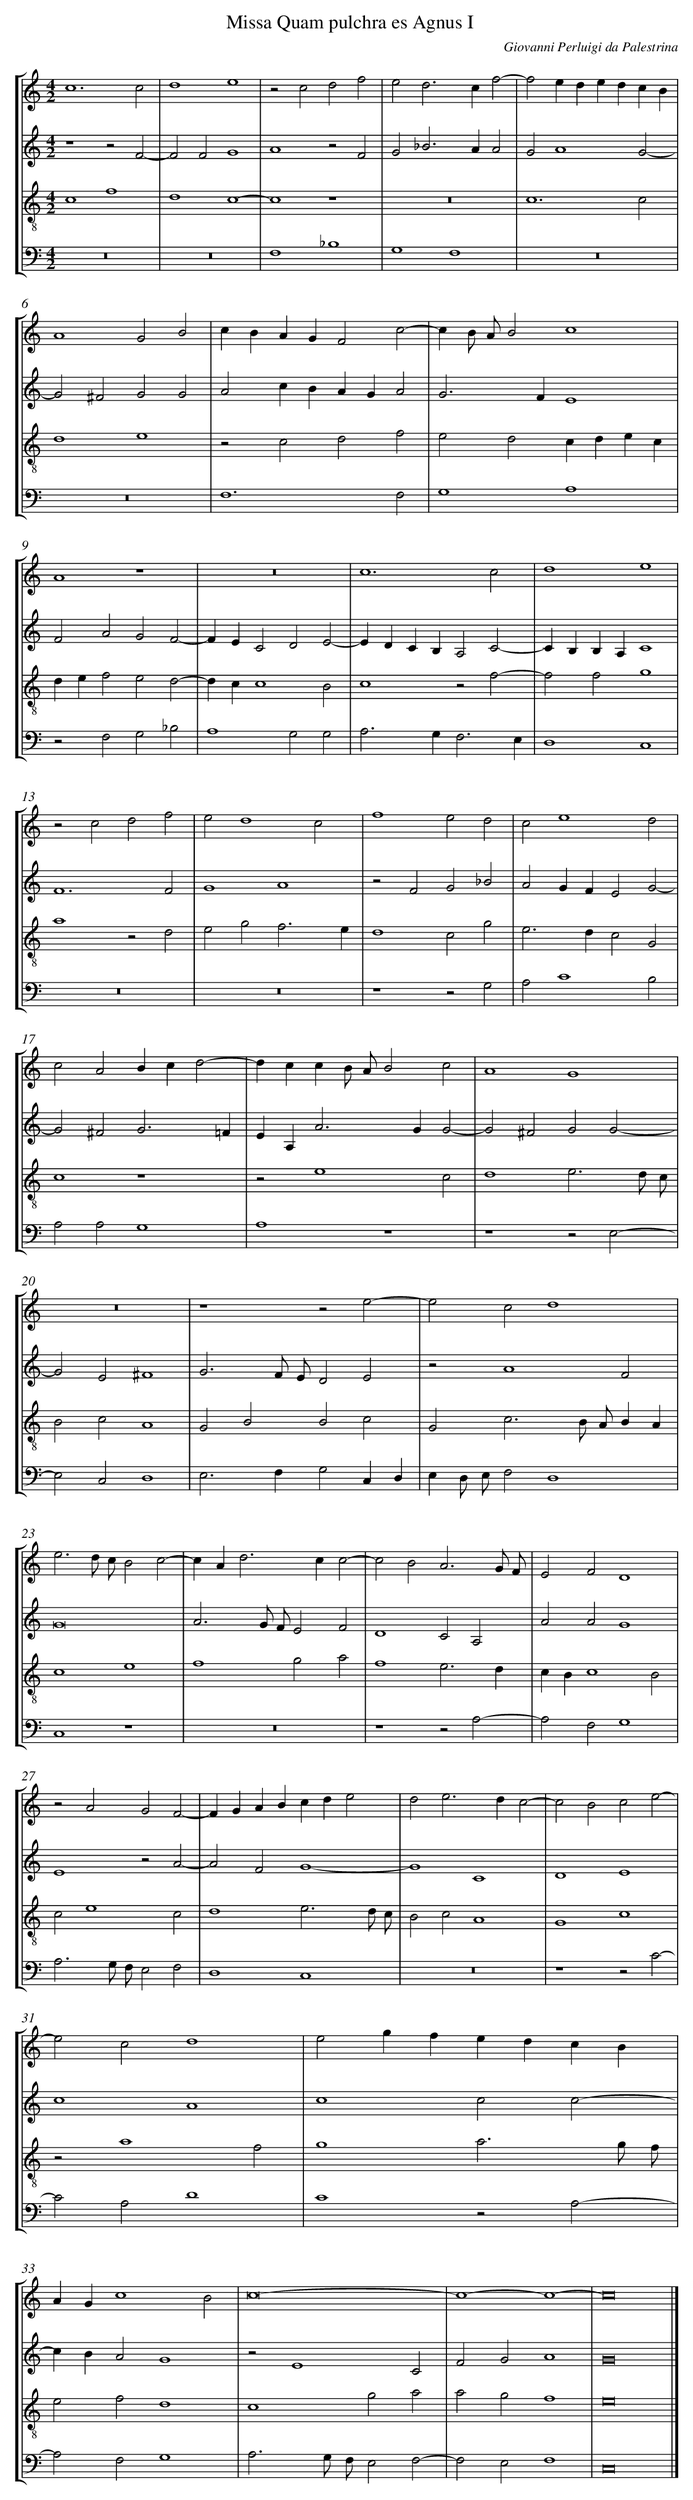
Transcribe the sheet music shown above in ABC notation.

X:1
T: Missa Quam pulchra es Agnus I
C: Giovanni Perluigi da Palestrina
L: 1/4
M: 4/2
%%staves [1 2 3 4]
V: 1 clef=treble
V: 2 clef=treble
V: 3 clef=treble-8
V: 4 clef=bass
K: C
[V:1] c6c2 |
[V:2] z4z2F2- |
[V:3] c4f4 |
[V:4] z8 |
[V:1] d4e4 |
[V:2] F2F2G4 |
[V:3] d4c4- |
[V:4] z8 |
[V:1] z2c2d2f2 |
[V:2] A4z2F2 |
[V:3] c4z4 |
[V:4] F,4_B,4 |
[V:1] e2d2>c2f2- |
[V:2] G2_B2>A2A2 |
[V:3] z8 |
[V:4] G,4F,4 |
[V:1] f2ededcB |
[V:2] G2A4G2- |
[V:3] c6c2 |
[V:4] z8 |
[V:1] A4G2B2 |
[V:2] G2^F2G2G2 |
[V:3] d4e4 |
[V:4] z8 |
[V:1] cBAGF2c2- |
[V:2] A2cBAGA2 |
[V:3] z2c2d2f2 |
[V:4] F,6F,2 |
[V:1] cB/ A/B2c4 |
[V:2] G2>F2E4 |
[V:3] e2d2cdec |
[V:4] G,4A,4 |
[V:1] A4z4 |
[V:2] F2A2G2F2- |
[V:3] def2e2d2- |
[V:4] z2F,2G,2_B,2 |
[V:1] z8 |
[V:2] FEC2D2E2- |
[V:3] dcc4B2 |
[V:4] A,4G,2G,2 |
[V:1] c6c2 |
[V:2] EDCB,A,2C2- |
[V:3] c4z2f2- |
[V:4] A,2>G,2F,3E, |
[V:1] d4e4 |
[V:2] CB,B,A,C4 |
[V:3] f2f2g4 |
[V:4] D,4C,4 |
[V:1] z2c2d2f2 |
[V:2] F6F2 |
[V:3] a4z2d2 |
[V:4] z8 |
[V:1] e2d4c2 |
[V:2] G4A4 |
[V:3] e2g2f3e |
[V:4] z8 |
[V:1] f4e2d2 |
[V:2] z2F2G2_B2 |
[V:3] d4c2g2 |
[V:4] z4z2G,2 |
[V:1] c2e4d2 |
[V:2] A2GFE2G2- |
[V:3] e2>d2c2G2 |
[V:4] A,2C4B,2 |
[V:1] c2A2Bcd2- |
[V:2] G2^F2G3=F |
[V:3] c4z4 |
[V:4] A,2A,2G,4 |
[V:1] dccB/ A/B2c2 |
[V:2] EA,2<A2GG2- |
[V:3] z2e4c2 |
[V:4] A,4z4 |
[V:1] A4G4 |
[V:2] G2^F2G2G2- |
[V:3] d4e3d/ c/ |
[V:4] z4z2E,2- |
[V:1] z8 |
[V:2] G2E2^F4 |
[V:3] B2c2A4 |
[V:4] E,2C,2D,4 |
[V:1] z4z2e2- |
[V:2] G3F/ E/D2E2 |
[V:3] G2B2B2c2 |
[V:4] E,2>F,2G,2C,D, |
[V:1] e2c2d4 |
[V:2] z2A4F2 |
[V:3] G2c3B/ A/BA |
[V:4] E,D,/ E,/F,2D,4 |
[V:1] e3d/ c/B2c2- |
[V:2] G8 |
[V:3] c4e4 |
[V:4] C,4z4 |
[V:1] cA2<d2cc2- |
[V:2] A3G/ F/E2F2 |
[V:3] f4g2a2 |
[V:4] z8 |
[V:1] c2B2A3G/ F/ |
[V:2] D4C2A,2 |
[V:3] f4e3d |
[V:4] z4z2A,2- |
[V:1] E2F2D4 |
[V:2] A2A2G4 |
[V:3] cBc4B2 |
[V:4] A,2F,2G,4 |
[V:1] z2A2G2F2- |
[V:2] E4z2A2- |
[V:3] c2e4c2 |
[V:4] A,3G,/ F,/E,2F,2 |
[V:1] FGABcde2 |
[V:2] A2F2G4- |
[V:3] d4e3d/ c/ |
[V:4] D,4C,4 |
[V:1] d2e2>d2c2- |
[V:2] G4C4 |
[V:3] B2c2A4 |
[V:4] z8 |
[V:1] c2B2c2e2- |
[V:2] D4E4 |
[V:3] G4c4 |
[V:4] z4z2C2- |
[V:1] e2c2d4 |
[V:2] c4A4 |
[V:3] z2a4f2 |
[V:4] C2A,2D4 |
[V:1] e2gfedcB |
[V:2] c4c2c2- |
[V:3] g4a3g/ f/ |
[V:4] C4z2A,2- |
[V:1] AGc4B2 |
[V:2] cBA2G4 |
[V:3] e2f2d4 |
[V:4] A,2F,2G,4 |
[V:1] c8- |
[V:2] z2E4C2 |
[V:3] c4g2a2 |
[V:4] A,3G,/ F,/E,2F,2- |
[V:1] c4-c4- |
[V:2] F2G2A4 |
[V:3] a2g2f4 |
[V:4] F,2E,2F,4 |
[V:1] c8 |]
[V:2] G8 |]
[V:3] e8 |]
[V:4] C,8 |]
